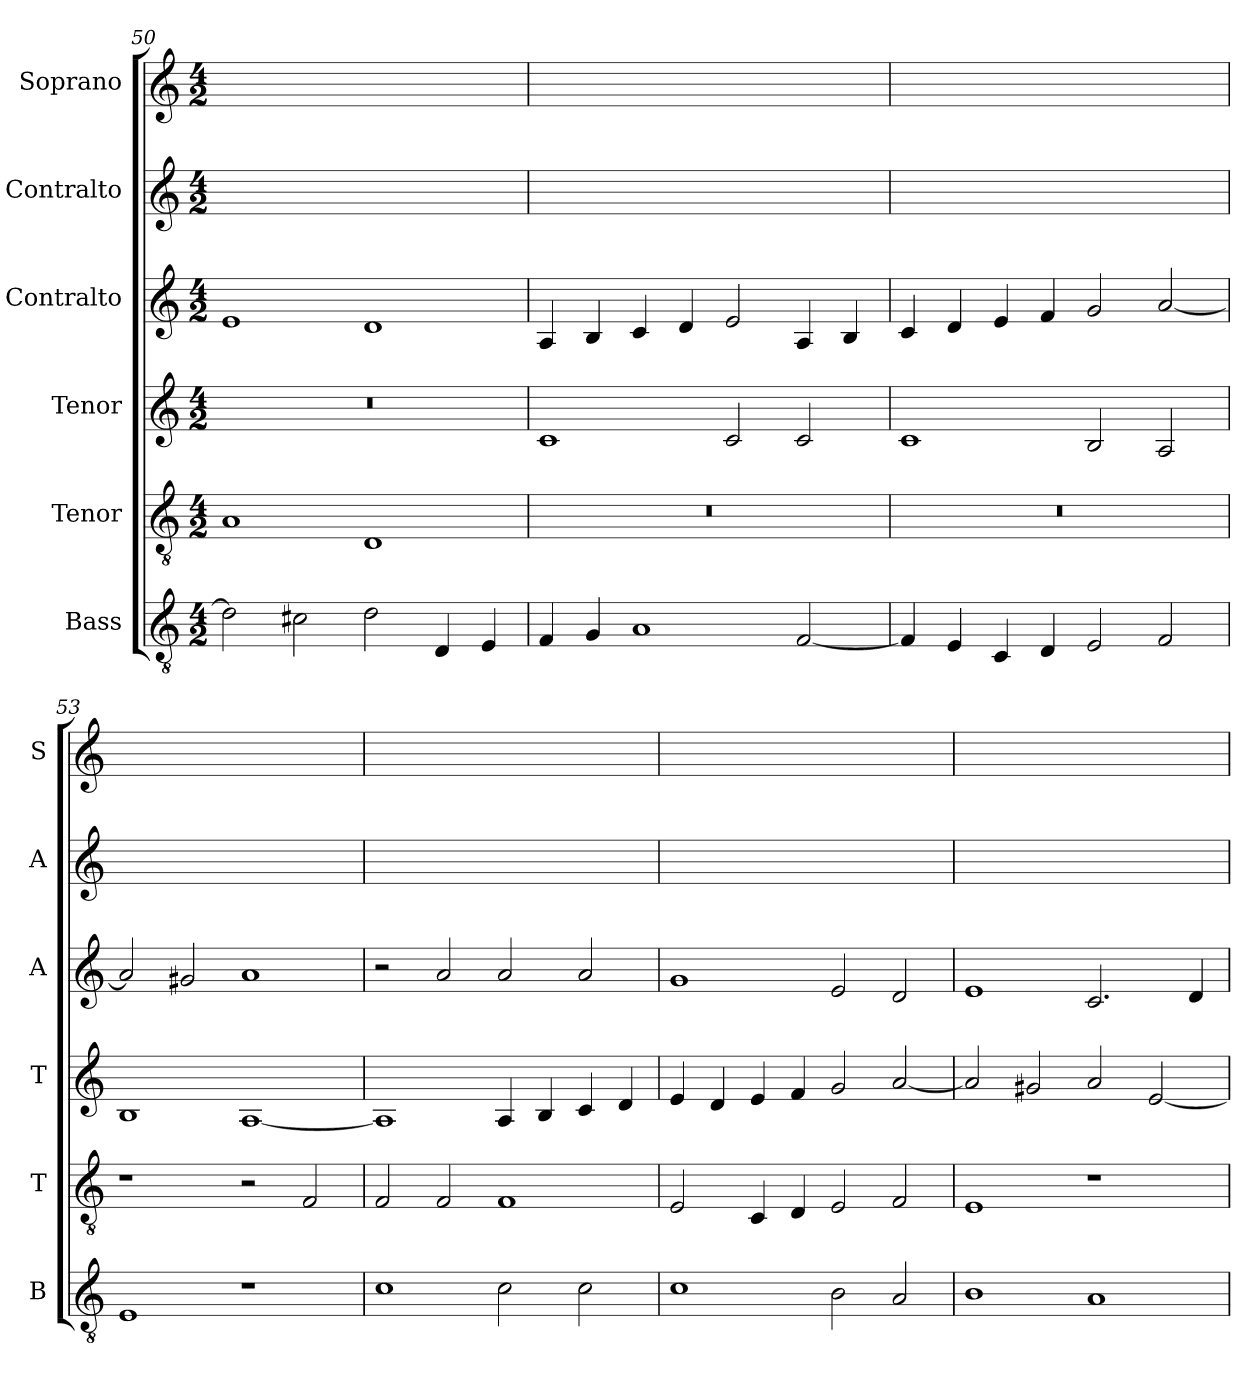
**kern	**kern	**kern	**kern	**kern	**kern
*part6	*part5	*part4	*part3	*part2	*part1
*staff6	*staff5	*staff4	*staff3	*staff2	*staff1
*I"Bass	*I"Tenor	*I"Tenor	*I"Contralto	*I"Contralto	*I"Soprano
*I'B	*I'T	*I'T	*I'A	*I'A	*I'S
*clefGv2	*clefGv2	*clefG2	*clefG2	*clefG2	*clefG2
*k[]	*k[]	*k[]	*k[]	*k[]	*k[]
*A:aeo	*A:aeo	*A:aeo	*A:aeo	*A:aeo	*A:aeo
*M4/2	*M4/2	*M4/2	*M4/2	*M4/2	*M4/2
=50	=50	=50	=50	=50	=50
2d]	1A	0r	1e	0ryy	0ryy
2c#X	.	.	.	.	.
2d	1D	.	1d	.	.
4D	.	.	.	.	.
4E	.	.	.	.	.
=51	=51	=51	=51	=51	=51
4F	0r	1c	4A	0ryy	0ryy
4G	.	.	4B	.	.
1A	.	.	4c	.	.
.	.	.	4d	.	.
.	.	2c	2e	.	.
[2F	.	2c	4A	.	.
.	.	.	4B	.	.
=52	=52	=52	=52	=52	=52
4F]	0r	1c	4c	0ryy	0ryy
4E	.	.	4d	.	.
4C	.	.	4e	.	.
4D	.	.	4f	.	.
2E	.	2B	2g	.	.
2F	.	2A	[2a	.	.
=53	=53	=53	=53	=53	=53
1E	1r	1B	2a]	0ryy	0ryy
.	.	.	2g#X	.	.
1r	2r	[1A	1a	.	.
.	2F	.	.	.	.
=54	=54	=54	=54	=54	=54
1c	2F	1A]	2r	0ryy	0ryy
.	2F	.	2a	.	.
2c	1F	4A	2a	.	.
.	.	4B	.	.	.
2c	.	4c	2a	.	.
.	.	4d	.	.	.
=55	=55	=55	=55	=55	=55
1c	2E	4e	1g	0ryy	0ryy
.	.	4d	.	.	.
.	4C	4e	.	.	.
.	4D	4f	.	.	.
2B	2E	2g	2e	.	.
2A	2F	[2a	2d	.	.
=56	=56	=56	=56	=56	=56
1B	1E	2a]	1e	0ryy	0ryy
.	.	2g#X	.	.	.
1A	1r	2a	2.c	.	.
.	.	[2e	.	.	.
.	.	.	4d	.	.
=	=	=	=	=	=
*-	*-	*-	*-	*-	*-
